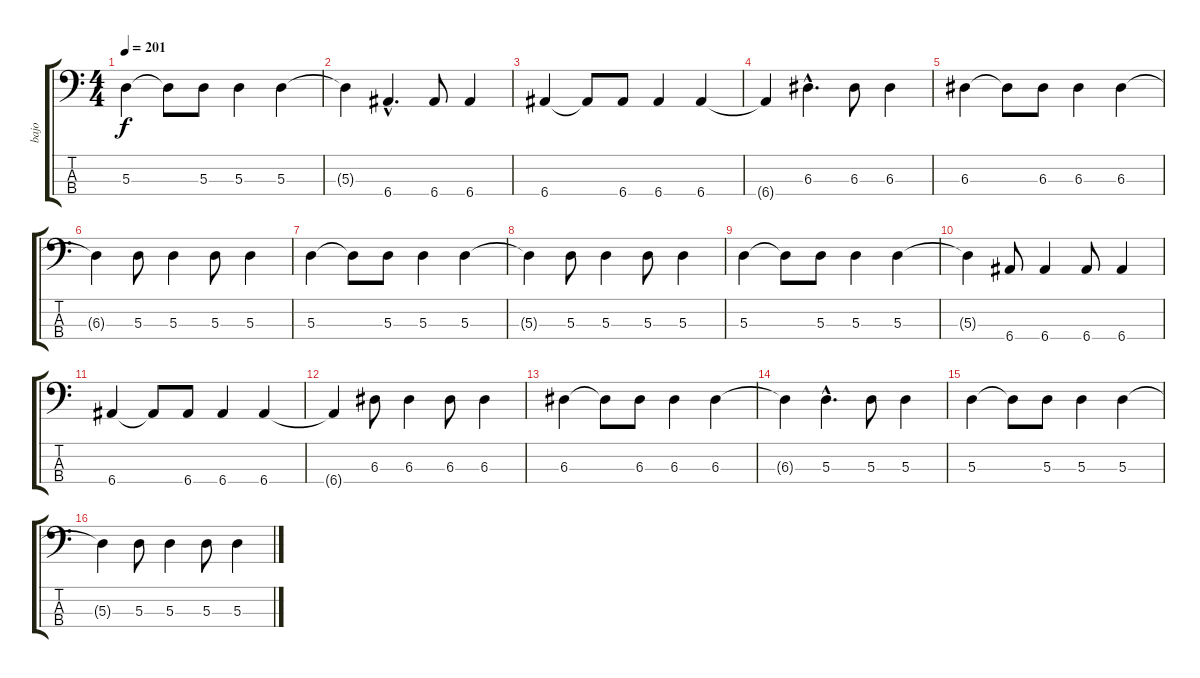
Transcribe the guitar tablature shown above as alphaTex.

\track ("bajo" "bajo") {instrument electricbassfinger}
\staff {score tabs}
\tuning (G2 D2 A1 E1) {hide}
\ts (4 4)
\tempo 201
\clef f4
\ks c
5.3.4{dy f} 5.3{t}.8 5.3.8 5.3.4 5.3.4 |
5.3{t}.4 6.4{hac}.4{d} 6.4.8 6.4.4 |
6.4.4 6.4{t}.8 6.4.8 6.4.4 6.4.4 |
6.4{t}.4 6.3{hac}.4{d} 6.3.8 6.3.4 |
6.3.4 6.3{t}.8 6.3.8 6.3.4 6.3.4 |
6.3{t}.4 5.3.8 5.3.4 5.3.8 5.3.4 |
5.3.4 5.3{t}.8 5.3.8 5.3.4 5.3.4 |
5.3{t}.4 5.3.8 5.3.4 5.3.8 5.3.4 |
5.3.4 5.3{t}.8 5.3.8 5.3.4 5.3.4 |
5.3{t}.4 6.4.8 6.4.4 6.4.8 6.4.4 |
6.4.4 6.4{t}.8 6.4.8 6.4.4 6.4.4 |
6.4{t}.4 6.3.8 6.3.4 6.3.8 6.3.4 |
6.3.4 6.3{t}.8 6.3.8 6.3.4 6.3.4 |
6.3{t}.4 5.3{hac}.4{d} 5.3.8 5.3.4 |
5.3.4 5.3{t}.8 5.3.8 5.3.4 5.3.4 |
5.3{t}.4 5.3.8 5.3.4 5.3.8 5.3.4
